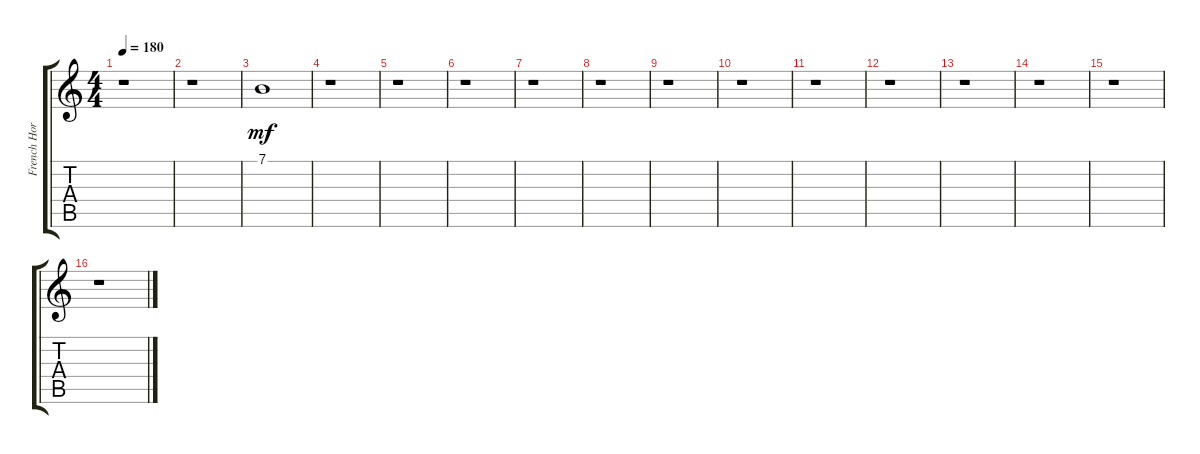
\track ("French Horn 2" "French Hor") {instrument frenchhorn}
\staff {score tabs}
\tuning (E4 B3 G3 D3 A2 E2) {hide}
\ts (4 4)
\tempo 180
\clef g2
\ks c
r.1{dy mp} |
r.1 |
7.1.1{dy mf} |
r.1 |
r.1 |
r.1 |
r.1 |
r.1 |
r.1 |
r.1 |
r.1 |
r.1 |
r.1 |
r.1 |
r.1 |
r.1
